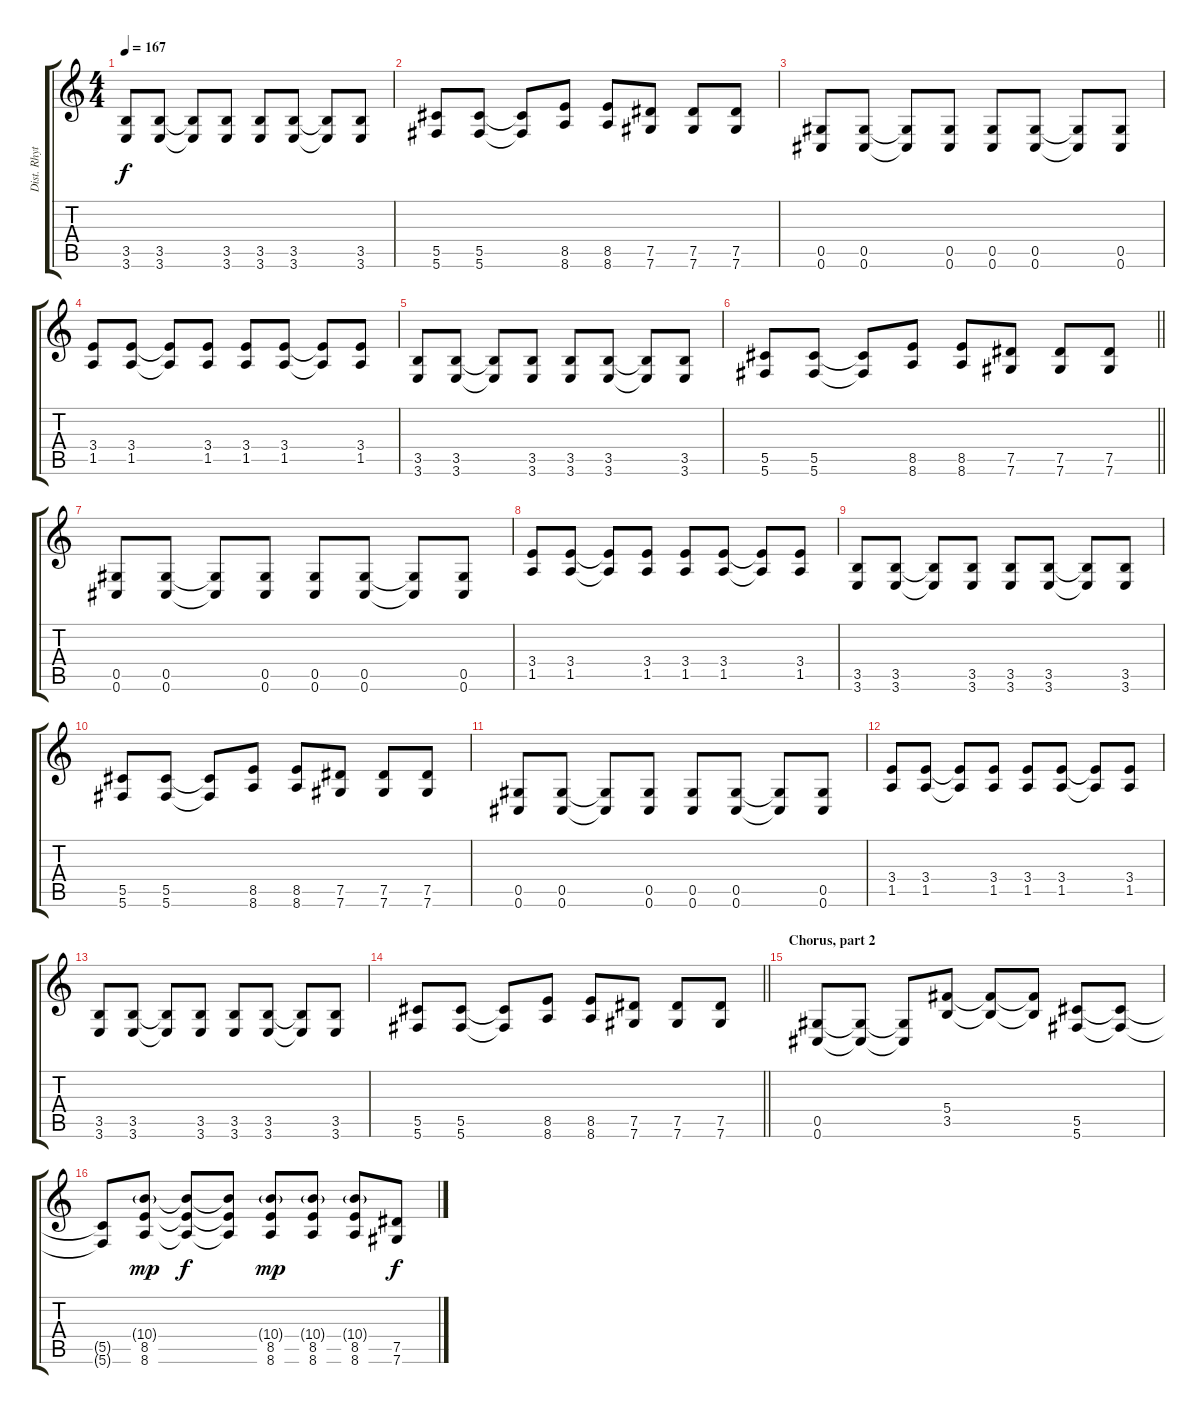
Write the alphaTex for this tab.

\track ("Dist. Rhytm Guitar [L]" "Dist. Rhyt") {instrument distortionguitar}
\staff {score tabs}
\tuning (Eb4 Bb3 Gb3 Db3 Ab2 Db2) {hide}
\ts (4 4)
\tempo 167
\clef g2
\ks c
(3.5 3.6).8{dy f} (3.5 3.6).8 (3.5{t} 3.6{t}).8 (3.5 3.6).8 (3.5 3.6).8 (3.5 3.6).8 (3.5{t} 3.6{t}).8 (3.5 3.6).8 |
(5.5 5.6).8 (5.5 5.6).8 (5.5{t} 5.6{t}).8 (8.5 8.6).8 (8.5 8.6).8 (7.5 7.6).8 (7.5 7.6).8 (7.5 7.6).8 |
(0.5 0.6).8 (0.5 0.6).8 (0.5{t} 0.6{t}).8 (0.5 0.6).8 (0.5 0.6).8 (0.5 0.6).8 (0.5{t} 0.6{t}).8 (0.5 0.6).8 |
(3.4 1.5).8 (3.4 1.5).8 (3.4{t} 1.5{t}).8 (3.4 1.5).8 (3.4 1.5).8 (3.4 1.5).8 (3.4{t} 1.5{t}).8 (3.4 1.5).8 |
(3.5 3.6).8 (3.5 3.6).8 (3.5{t} 3.6{t}).8 (3.5 3.6).8 (3.5 3.6).8 (3.5 3.6).8 (3.5{t} 3.6{t}).8 (3.5 3.6).8 |
\barLineRight lightlight
(5.5 5.6).8 (5.5 5.6).8 (5.5{t} 5.6{t}).8 (8.5 8.6).8 (8.5 8.6).8 (7.5 7.6).8 (7.5 7.6).8 (7.5 7.6).8 |
(0.5 0.6).8 (0.5 0.6).8 (0.5{t} 0.6{t}).8 (0.5 0.6).8 (0.5 0.6).8 (0.5 0.6).8 (0.5{t} 0.6{t}).8 (0.5 0.6).8 |
(3.4 1.5).8 (3.4 1.5).8 (3.4{t} 1.5{t}).8 (3.4 1.5).8 (3.4 1.5).8 (3.4 1.5).8 (3.4{t} 1.5{t}).8 (3.4 1.5).8 |
(3.5 3.6).8 (3.5 3.6).8 (3.5{t} 3.6{t}).8 (3.5 3.6).8 (3.5 3.6).8 (3.5 3.6).8 (3.5{t} 3.6{t}).8 (3.5 3.6).8 |
(5.5 5.6).8 (5.5 5.6).8 (5.5{t} 5.6{t}).8 (8.5 8.6).8 (8.5 8.6).8 (7.5 7.6).8 (7.5 7.6).8 (7.5 7.6).8 |
(0.5 0.6).8 (0.5 0.6).8 (0.5{t} 0.6{t}).8 (0.5 0.6).8 (0.5 0.6).8 (0.5 0.6).8 (0.5{t} 0.6{t}).8 (0.5 0.6).8 |
(3.4 1.5).8 (3.4 1.5).8 (3.4{t} 1.5{t}).8 (3.4 1.5).8 (3.4 1.5).8 (3.4 1.5).8 (3.4{t} 1.5{t}).8 (3.4 1.5).8 |
(3.5 3.6).8 (3.5 3.6).8 (3.5{t} 3.6{t}).8 (3.5 3.6).8 (3.5 3.6).8 (3.5 3.6).8 (3.5{t} 3.6{t}).8 (3.5 3.6).8 |
\barLineRight lightlight
(5.5 5.6).8 (5.5 5.6).8 (5.5{t} 5.6{t}).8 (8.5 8.6).8 (8.5 8.6).8 (7.5 7.6).8 (7.5 7.6).8 (7.5 7.6).8 |
\section ("" "Chorus, part 2")
(0.5 0.6).8 (0.5{t} 0.6{t}).8 (0.5{t} 0.6{t}).8 (5.4 3.5).8 (5.4{t} 3.5{t}).8 (5.4{t} 3.5{t}).8 (5.5 5.6).8 (5.5{t} 5.6{t}).8 |
(5.5{t} 5.6{t}).8 (10.4{g} 8.5 8.6).8{dy mp} (10.4{t} 8.5{t} 8.6{t}).8{dy f} (10.4{t} 8.5{t} 8.6{t}).8 (10.4{g} 8.5 8.6).8{dy mp} (10.4{g} 8.5 8.6).8 (10.4{g} 8.5 8.6).8 (7.5 7.6).8{dy f}
